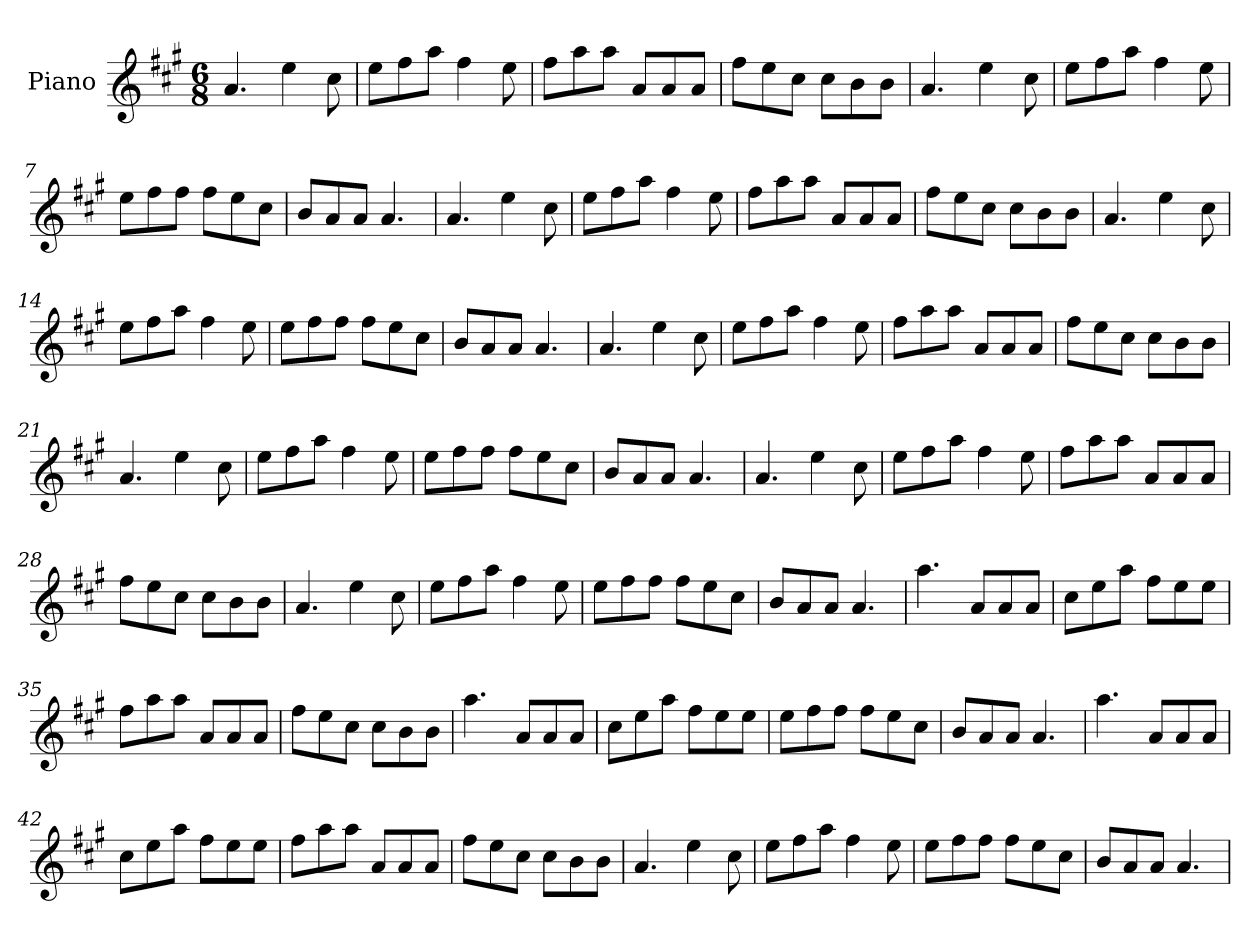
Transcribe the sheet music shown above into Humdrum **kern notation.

**kern
*part1
*staff1
*I"Piano
*I'Pno
*clefG2
*k[f#c#g#]
*M6/8
=1
4.a/
4ee\
8cc#\
=2
8ee\L
8ff#\
8aa\J
4ff#\
8ee\
=3
8ff#\L
8aa\
8aa\J
8a/L
8a/
8a/J
=4
8ff#\L
8ee\
8cc#\J
8cc#\L
8b\
8b\J
=5
4.a/
4ee\
8cc#\
=6
8ee\L
8ff#\
8aa\J
4ff#\
8ee\
=7
8ee\L
8ff#\
8ff#\J
8ff#\L
8ee\
8cc#\J
=8
8b/L
8a/
8a/J
4.a/
=9
4.a/
4ee\
8cc#\
=10
8ee\L
8ff#\
8aa\J
4ff#\
8ee\
=11
8ff#\L
8aa\
8aa\J
8a/L
8a/
8a/J
=12
8ff#\L
8ee\
8cc#\J
8cc#\L
8b\
8b\J
=13
4.a/
4ee\
8cc#\
=14
8ee\L
8ff#\
8aa\J
4ff#\
8ee\
=15
8ee\L
8ff#\
8ff#\J
8ff#\L
8ee\
8cc#\J
=16
8b/L
8a/
8a/J
4.a/
=17
4.a/
4ee\
8cc#\
=18
8ee\L
8ff#\
8aa\J
4ff#\
8ee\
=19
8ff#\L
8aa\
8aa\J
8a/L
8a/
8a/J
=20
8ff#\L
8ee\
8cc#\J
8cc#\L
8b\
8b\J
=21
4.a/
4ee\
8cc#\
=22
8ee\L
8ff#\
8aa\J
4ff#\
8ee\
=23
8ee\L
8ff#\
8ff#\J
8ff#\L
8ee\
8cc#\J
=24
8b/L
8a/
8a/J
4.a/
=25
4.a/
4ee\
8cc#\
=26
8ee\L
8ff#\
8aa\J
4ff#\
8ee\
=27
8ff#\L
8aa\
8aa\J
8a/L
8a/
8a/J
=28
8ff#\L
8ee\
8cc#\J
8cc#\L
8b\
8b\J
=29
4.a/
4ee\
8cc#\
=30
8ee\L
8ff#\
8aa\J
4ff#\
8ee\
=31
8ee\L
8ff#\
8ff#\J
8ff#\L
8ee\
8cc#\J
=32
8b/L
8a/
8a/J
4.a/
=33
4.aa\
8a/L
8a/
8a/J
=34
8cc#\L
8ee\
8aa\J
8ff#\L
8ee\
8ee\J
=35
8ff#\L
8aa\
8aa\J
8a/L
8a/
8a/J
=36
8ff#\L
8ee\
8cc#\J
8cc#\L
8b\
8b\J
=37
4.aa\
8a/L
8a/
8a/J
=38
8cc#\L
8ee\
8aa\J
8ff#\L
8ee\
8ee\J
=39
8ee\L
8ff#\
8ff#\J
8ff#\L
8ee\
8cc#\J
=40
8b/L
8a/
8a/J
4.a/
=41
4.aa\
8a/L
8a/
8a/J
=42
8cc#\L
8ee\
8aa\J
8ff#\L
8ee\
8ee\J
=43
8ff#\L
8aa\
8aa\J
8a/L
8a/
8a/J
=44
8ff#\L
8ee\
8cc#\J
8cc#\L
8b\
8b\J
=45
4.a/
4ee\
8cc#\
=46
8ee\L
8ff#\
8aa\J
4ff#\
8ee\
=47
8ee\L
8ff#\
8ff#\J
8ff#\L
8ee\
8cc#\J
=48
8b/L
8a/
8a/J
4.a/
=
*-
